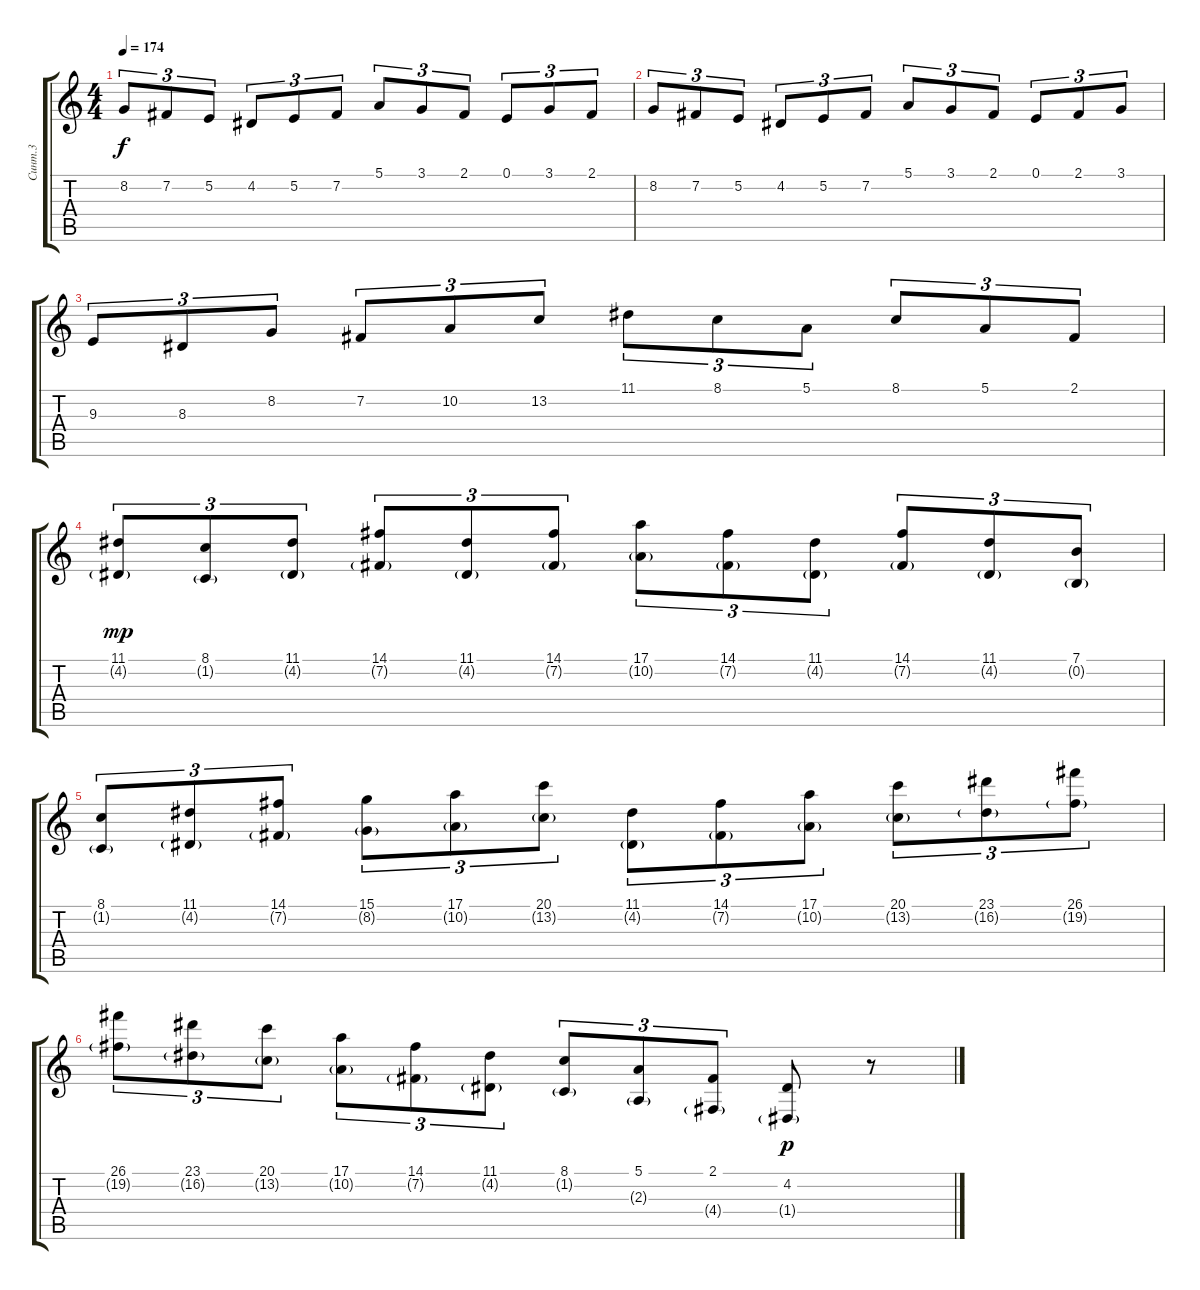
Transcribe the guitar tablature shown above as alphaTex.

\track ("Синт.3" "Синт.3") {instrument stringensemble1}
\staff {score tabs}
\tuning (E4 B3 G3 D3 A2 E2) {hide}
\ts (4 4)
\tempo 174
\clef g2
\ks c
8.2.8{tu (3 2) dy f} 7.2.8{tu (3 2)} 5.2.8{tu (3 2)} 4.2.8{tu (3 2)} 5.2.8{tu (3 2)} 7.2.8{tu (3 2)} 5.1.8{tu (3 2)} 3.1.8{tu (3 2)} 2.1.8{tu (3 2)} 0.1.8{tu (3 2)} 3.1.8{tu (3 2)} 2.1.8{tu (3 2)} |
8.2.8{tu (3 2)} 7.2.8{tu (3 2)} 5.2.8{tu (3 2)} 4.2.8{tu (3 2)} 5.2.8{tu (3 2)} 7.2.8{tu (3 2)} 5.1.8{tu (3 2)} 3.1.8{tu (3 2)} 2.1.8{tu (3 2)} 0.1.8{tu (3 2)} 2.1.8{tu (3 2)} 3.1.8{tu (3 2)} |
9.3.8{tu (3 2)} 8.3.8{tu (3 2)} 8.2.8{tu (3 2)} 7.2.8{tu (3 2)} 10.2.8{tu (3 2)} 13.2.8{tu (3 2)} 11.1.8{tu (3 2)} 8.1.8{tu (3 2)} 5.1.8{tu (3 2)} 8.1.8{tu (3 2)} 5.1.8{tu (3 2)} 2.1.8{tu (3 2)} |
(11.1 4.2{g}).8{tu (3 2) dy mp} (8.1 1.2{g}).8{tu (3 2)} (11.1 4.2{g}).8{tu (3 2)} (14.1 7.2{g}).8{tu (3 2)} (11.1 4.2{g}).8{tu (3 2)} (14.1 7.2{g}).8{tu (3 2)} (17.1 10.2{g}).8{tu (3 2)} (14.1 7.2{g}).8{tu (3 2)} (11.1 4.2{g}).8{tu (3 2)} (14.1 7.2{g}).8{tu (3 2)} (11.1 4.2{g}).8{tu (3 2)} (7.1 0.2{g}).8{tu (3 2)} |
(8.1 1.2{g}).8{tu (3 2)} (11.1 4.2{g}).8{tu (3 2)} (14.1 7.2{g}).8{tu (3 2)} (15.1 8.2{g}).8{tu (3 2)} (17.1 10.2{g}).8{tu (3 2)} (20.1 13.2{g}).8{tu (3 2)} (11.1 4.2{g}).8{tu (3 2)} (14.1 7.2{g}).8{tu (3 2)} (17.1 10.2{g}).8{tu (3 2)} (20.1 13.2{g}).8{tu (3 2)} (23.1 16.2{g}).8{tu (3 2)} (26.1 19.2{g}).8{tu (3 2)} |
(26.1 19.2{g}).8{tu (3 2)} (23.1 16.2{g}).8{tu (3 2)} (20.1 13.2{g}).8{tu (3 2)} (17.1 10.2{g}).8{tu (3 2)} (14.1 7.2{g}).8{tu (3 2)} (11.1 4.2{g}).8{tu (3 2)} (8.1 1.2{g}).8{tu (3 2)} (5.1 2.3{g}).8{tu (3 2)} (2.1 4.4{g}).8{tu (3 2)} (4.2 1.4{g}).8{dy p} r.8
